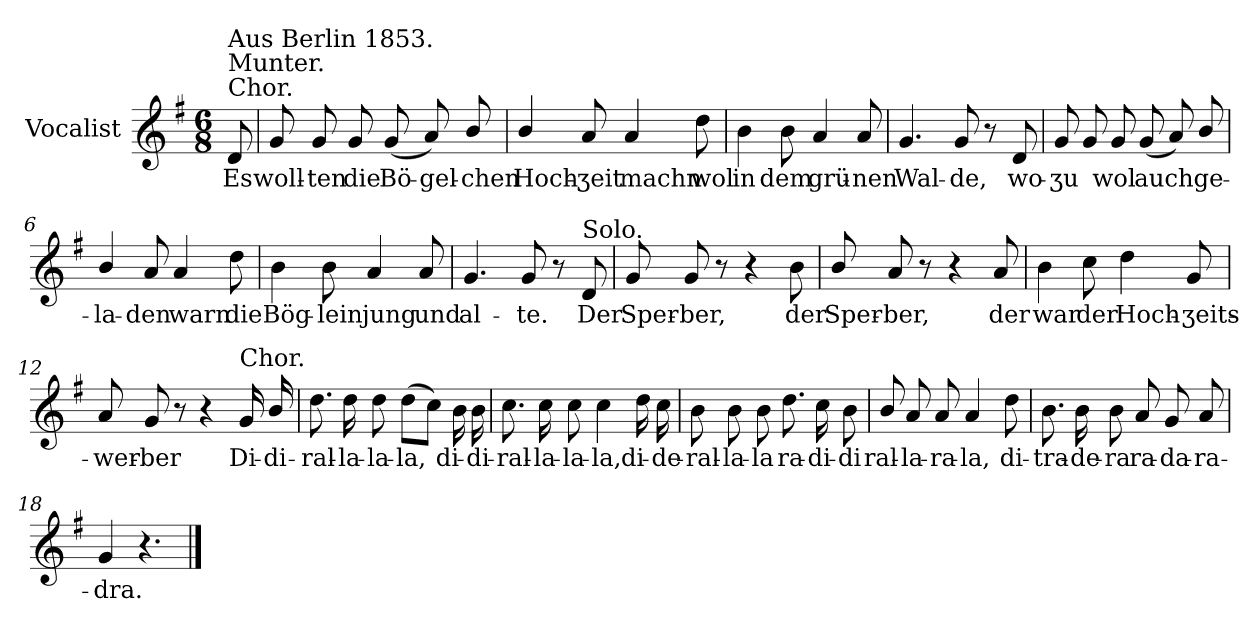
**kern	**text
*part1	*part1
*staff1	*staff1
*I"Vocalist	*
*k[f#]	*
*G:	*
*M6/8	*
=	=
!LO:TX:a:t=Chor.	!
!LO:TX:a:t=Munter.	!
!LO:TX:a:t=Aus Berlin 1853.	!
8d	Es
=1	=1
8g	woll-
8g	-ten
8g	die
(8g	Bö-
8a)	-gel-
8b/	-chen
=2	=2
4b/	Hoch-
8a	-ʒeit
4a	machn
8dd	wol
=3	=3
4b	in
8b	dem
4a	grü-
8a	-nen
=4	=4
4.g	Wal-
8g	-de,
8r	.
8d	wo-
=5	=5
8g	-ʒu
8g	.
8g	wol
(8g	auch
8a)	.
8b/	ge-
=6	=6
4b/	-la-
8a	-den
4a	warn
8dd	die
=7	=7
4b	Bög-
8b	-lein
4a	jung
8a	und
=8	=8
4.g	al-
8g	-te.
8r	.
!LO:TX:a:t=Solo.	!
8d	Der
=9	=9
8g	Sper-
8g	-ber,
8r	.
4r	.
8b	der
=10	=10
8b/	Sper-
8a	-ber,
8r	.
4r	.
8a	der
=11	=11
4b	war
8cc	der
4dd	Hoch-
8g	-ʒeits-
=12	=12
8a	-wer-
8g	-ber
8r	.
4r	.
!LO:TX:a:t=Chor.	!
16g	Di-
16b/	-di-
=13	=13
8.dd	-ral-
16dd	-la-
8dd	-la-
(8ddL	-la,
8ccJ)	.
16b	di-
16b	-di-
=14	=14
8.cc	-ral-
16cc	-la-
8cc	-la-
4cc	-la,
16dd	di-
16cc	-de-
=15	=15
8b	-ral-
8b	-la-
8b	-la
8.dd	ra-
16cc	-di-
8b	-di
=16	=16
8b/	ral-
8a	-la-
8a	-ra-
4a	-la,
8dd	di-
=17	=17
8.b	-tra-
16b	-de-
8b	-ra
8a	ra-
8g	-da-
8a	-ra-
=18	=18
4g	-dra.
4.r	.
==	==
*-	*-
